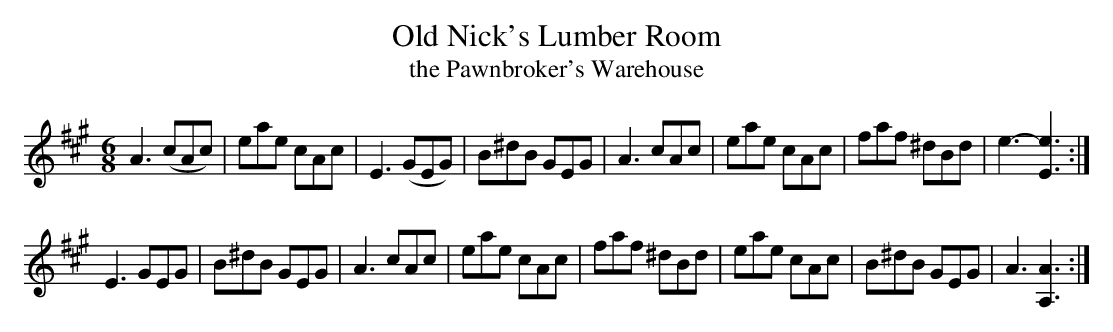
X:1
T:Old Nick's Lumber Room
T:the Pawnbroker's Warehouse
M:6/8
L:1/8
K:A
A3 (cAc)|eae  cAc|E3 (GEG)|B^dB GEG|A3   cAc|eae cAc|faf ^dBd|e3- [e3E3] :|
E3  GEG |B^dB GEG|A3  cAc |eae  cAc|faf ^dBd|eae cAc|B^dB GEG|A3  [A3A,3]:|
